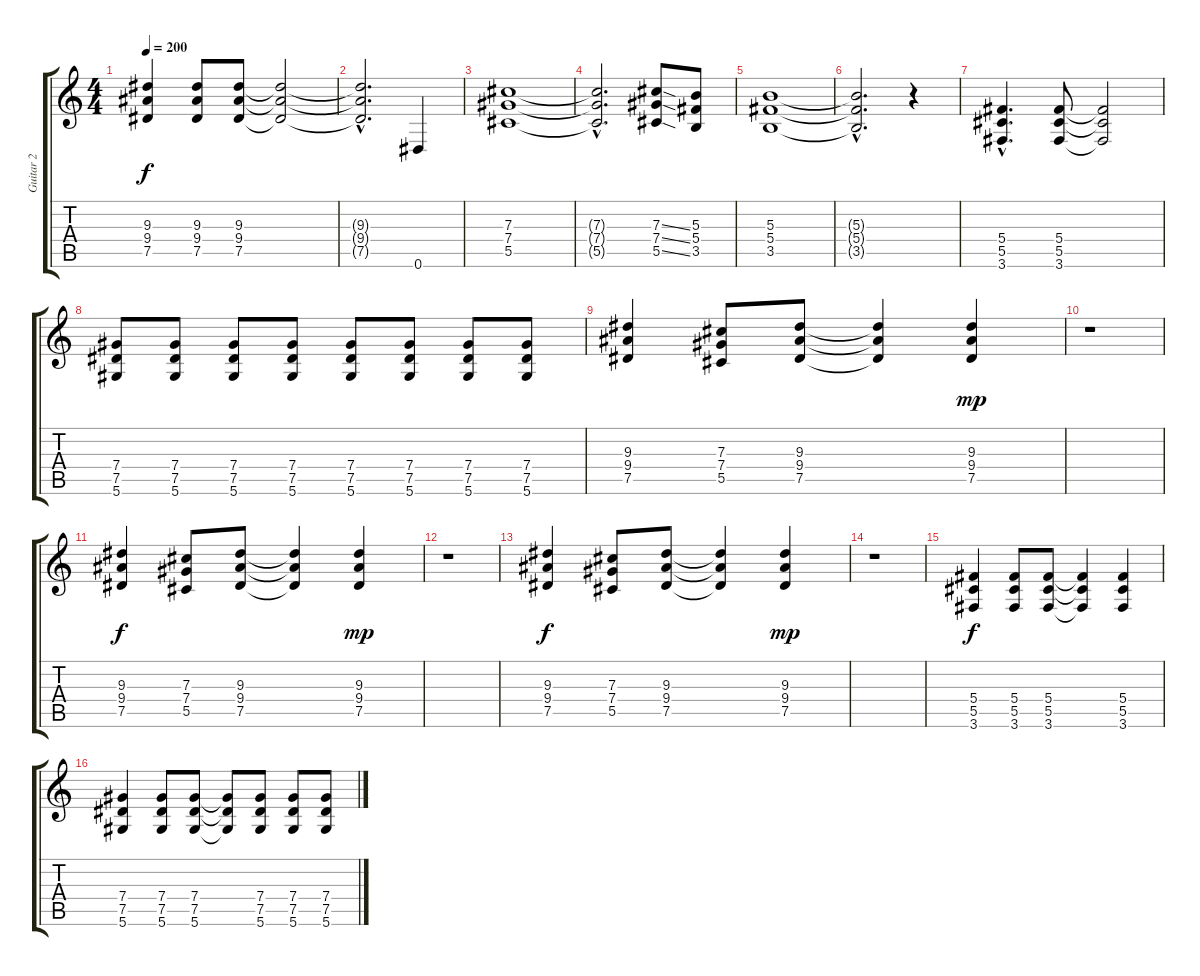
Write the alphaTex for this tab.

\track ("Guitar 2" "Guitar 2") {instrument distortionguitar}
\staff {score tabs}
\tuning (Eb4 Bb3 Gb3 Db3 Ab2 Eb2) {hide}
\ts (4 4)
\tempo 200
\clef g2
\ks c
(9.3 9.4 7.5).4{dy f} (9.3 9.4 7.5).8 (9.3 9.4 7.5).8 (9.3{t} 9.4{t} 7.5{t}).2 |
(9.3{hac t} 9.4{hac t} 7.5{hac t}).2{d} 0.6.4 |
(7.3 7.4 5.5).1 |
(7.3{hac t} 7.4{hac t} 5.5{hac t}).2{d} (7.3{ss} 7.4{ss} 5.5{ss}).8 (5.3 5.4 3.5).8 |
(5.3 5.4 3.5).1 |
(5.3{hac t} 5.4{hac t} 3.5{hac t}).2{d} r.4 |
(5.4{hac} 5.5{hac} 3.6{hac}).4{d} (5.4 5.5 3.6).8 (5.4{t} 5.5{t} 3.6{t}).2 |
(7.4 7.5 5.6).8 (7.4 7.5 5.6).8 (7.4 7.5 5.6).8 (7.4 7.5 5.6).8 (7.4 7.5 5.6).8 (7.4 7.5 5.6).8 (7.4 7.5 5.6).8 (7.4 7.5 5.6).8 |
(9.3 9.4 7.5).4 (7.3 7.4 5.5).8 (9.3 9.4 7.5).8 (9.3{t} 9.4{t} 7.5{t}).4 (9.3 9.4 7.5).4{dy mp} |
r.1 |
(9.3 9.4 7.5).4{dy f} (7.3 7.4 5.5).8 (9.3 9.4 7.5).8 (9.3{t} 9.4{t} 7.5{t}).4 (9.3 9.4 7.5).4{dy mp} |
r.1 |
(9.3 9.4 7.5).4{dy f} (7.3 7.4 5.5).8 (9.3 9.4 7.5).8 (9.3{t} 9.4{t} 7.5{t}).4 (9.3 9.4 7.5).4{dy mp} |
r.1 |
(5.4 5.5 3.6).4{dy f} (5.4 5.5 3.6).8 (5.4 5.5 3.6).8 (5.4{t} 5.5{t} 3.6{t}).4 (5.4 5.5 3.6).4 |
(7.4 7.5 5.6).4 (7.4 7.5 5.6).8 (7.4 7.5 5.6).8 (7.4{t} 7.5{t} 5.6{t}).8 (7.4 7.5 5.6).8 (7.4 7.5 5.6).8 (7.4 7.5 5.6).8
